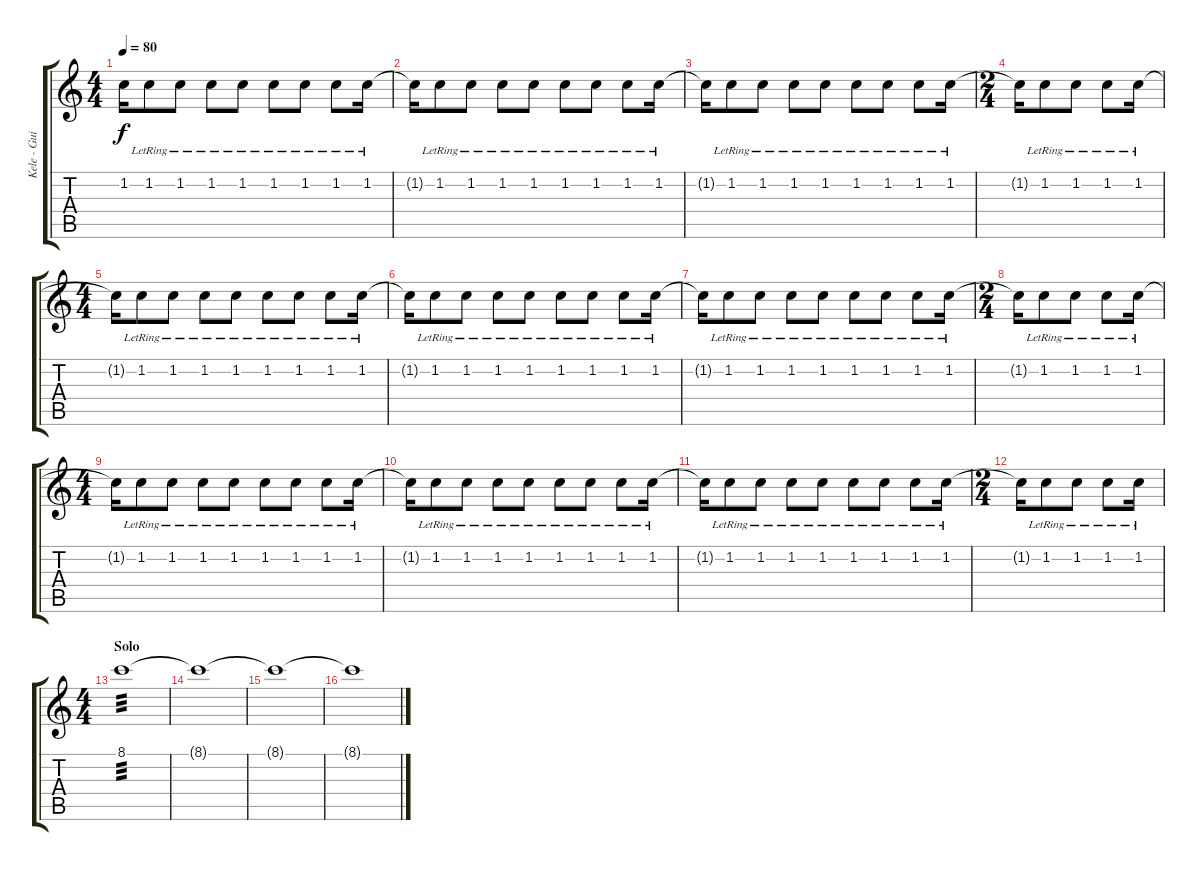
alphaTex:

\track ("Kele - Guitar" "Kele - Gui") {instrument electricguitarclean}
\staff {score tabs}
\tuning (E4 B3 G3 D3 A2 E2) {hide}
\ts (4 4)
\tempo 80
\clef g2
\ks c
1.2{t}.16{dy f} 1.2{lr}.8 1.2{lr}.8 1.2{lr}.8 1.2{lr}.8 1.2{lr}.8 1.2{lr}.8 1.2{lr}.8 1.2{lr}.16 |
1.2{t}.16 1.2{lr}.8 1.2{lr}.8 1.2{lr}.8 1.2{lr}.8 1.2{lr}.8 1.2{lr}.8 1.2{lr}.8 1.2{lr}.16 |
1.2{t}.16 1.2{lr}.8 1.2{lr}.8 1.2{lr}.8 1.2{lr}.8 1.2{lr}.8 1.2{lr}.8 1.2{lr}.8 1.2{lr}.16 |
\ts (2 4)
1.2{t}.16 1.2{lr}.8 1.2{lr}.8 1.2{lr}.8 1.2{lr}.16 |
\ts (4 4)
1.2{t}.16 1.2{lr}.8 1.2{lr}.8 1.2{lr}.8 1.2{lr}.8 1.2{lr}.8 1.2{lr}.8 1.2{lr}.8 1.2{lr}.16 |
1.2{t}.16 1.2{lr}.8 1.2{lr}.8 1.2{lr}.8 1.2{lr}.8 1.2{lr}.8 1.2{lr}.8 1.2{lr}.8 1.2{lr}.16 |
1.2{t}.16 1.2{lr}.8 1.2{lr}.8 1.2{lr}.8 1.2{lr}.8 1.2{lr}.8 1.2{lr}.8 1.2{lr}.8 1.2{lr}.16 |
\ts (2 4)
1.2{t}.16 1.2{lr}.8 1.2{lr}.8 1.2{lr}.8 1.2{lr}.16 |
\ts (4 4)
1.2{t}.16 1.2{lr}.8 1.2{lr}.8 1.2{lr}.8 1.2{lr}.8 1.2{lr}.8 1.2{lr}.8 1.2{lr}.8 1.2{lr}.16 |
1.2{t}.16 1.2{lr}.8 1.2{lr}.8 1.2{lr}.8 1.2{lr}.8 1.2{lr}.8 1.2{lr}.8 1.2{lr}.8 1.2{lr}.16 |
1.2{t}.16 1.2{lr}.8 1.2{lr}.8 1.2{lr}.8 1.2{lr}.8 1.2{lr}.8 1.2{lr}.8 1.2{lr}.8 1.2{lr}.16 |
\ts (2 4)
1.2{t}.16 1.2{lr}.8 1.2{lr}.8 1.2{lr}.8 1.2{lr}.16 |
\ts (4 4)
\section ("" "Solo")
8.1.1{tp 3 volume 6} |
8.1{t}.1 |
8.1{t}.1 |
8.1{t}.1
